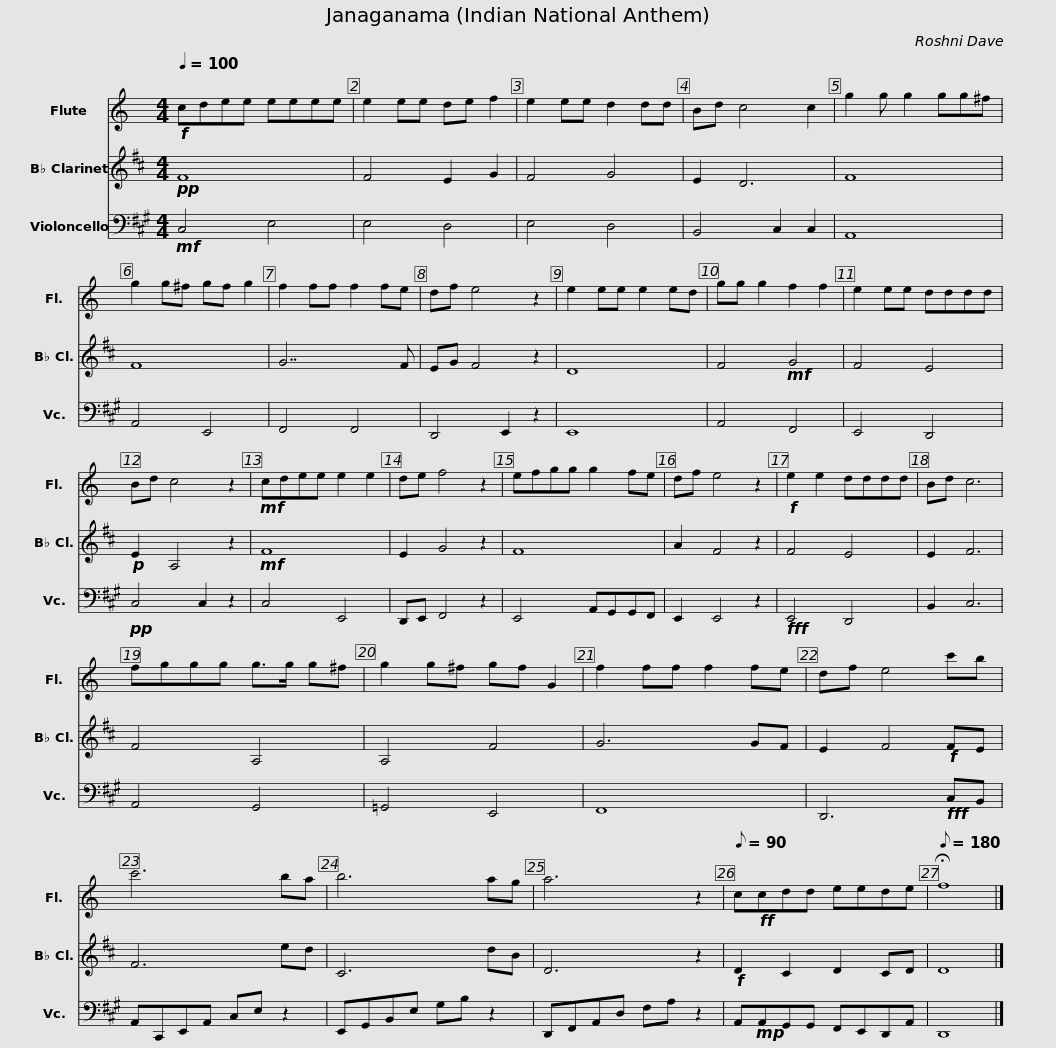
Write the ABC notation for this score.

X:1
%%score 1 2 3
L:1/8
Q:1/4=100
M:4/4
I:linebreak $
K:C
V:1 treble
V:2 treble transpose=-2
V:3 bass transpose=3
V:1
!f! cdee eeee | e2 ee de f2 | e2 ee d2 dd | Bd c4 c2 | g2 g g2 gg^f | %5
 g2 g^f gf g2 |$ f2 ff f2 fe | df e4 z2 | e2 ee e2 ed | gg g2 f2 f2 | %10
 e2 ee dddd | Bd c4 z2 |!mf! cdee e2 e2 |$ de f4 z2 | efgg g2 fe | %15
 df e4 z2 |!f! e2 e2 dddd | Bd c6 | fggg g>g g^f |$ g2 g^f gf G2 | %20
 f2 ff f2 fe | df e4 c'b | c'6 ba | b6 ag |$ a6 z2 | %25
[Q:1/8=90] c!ff!cdd eede |[Q:1/8=180] !fermata!f8 |] %27
V:2
[K:D]!pp! F8 | F4 E2 G2 | F4 G4 | E2 D6 | F8 | %5
 F8 |$ G7 F | EG F4 z2 | D8 | F4!mf! G4 | %10
 F4 E4 |!p! E2 A,4 z2 |!mf! F8 |$ E2 G4 z2 | F8 | %15
 A2 F4 z2 | F4 E4 | E2 F6 | F4 A,4 |$ A,4 F4 | %20
 G6 GF | E2 F4!f! FE | F6 ed | C6 dB |$ D6 z2 | %25
!f! D2 C2 D2 CD | D8 |] %27
V:3
[K:A]!mf! C,4 E,4 | E,4 D,4 | E,4 D,4 | B,,4 C,2 C,2 | A,,8 | %5
 A,,4 E,,4 |$ F,,4 F,,4 | D,,4 E,,2 z2 | E,,8 | A,,4 F,,4 | %10
 E,,4 D,,4 |!pp! C,4 C,2 z2 | C,4 E,,4 |$ D,,E,, F,,4 z2 | E,,4 A,,G,,G,,F,, | %15
 E,,2 E,,4 z2 |!fff! E,,4 D,,4 | B,,2 C,6 | A,,4 G,,4 |$ =G,,4 E,,4 | %20
 F,,8 | D,,6!fff! C,B,, | A,,C,,E,,A,, C,E, z2 | E,,G,,B,,E, G,B, z2 |$ D,,F,,A,,D, F,A, z2 | %25
 A,,!mp!A,,G,,G,, F,,E,,D,,A,, | D,,8 |] %27
